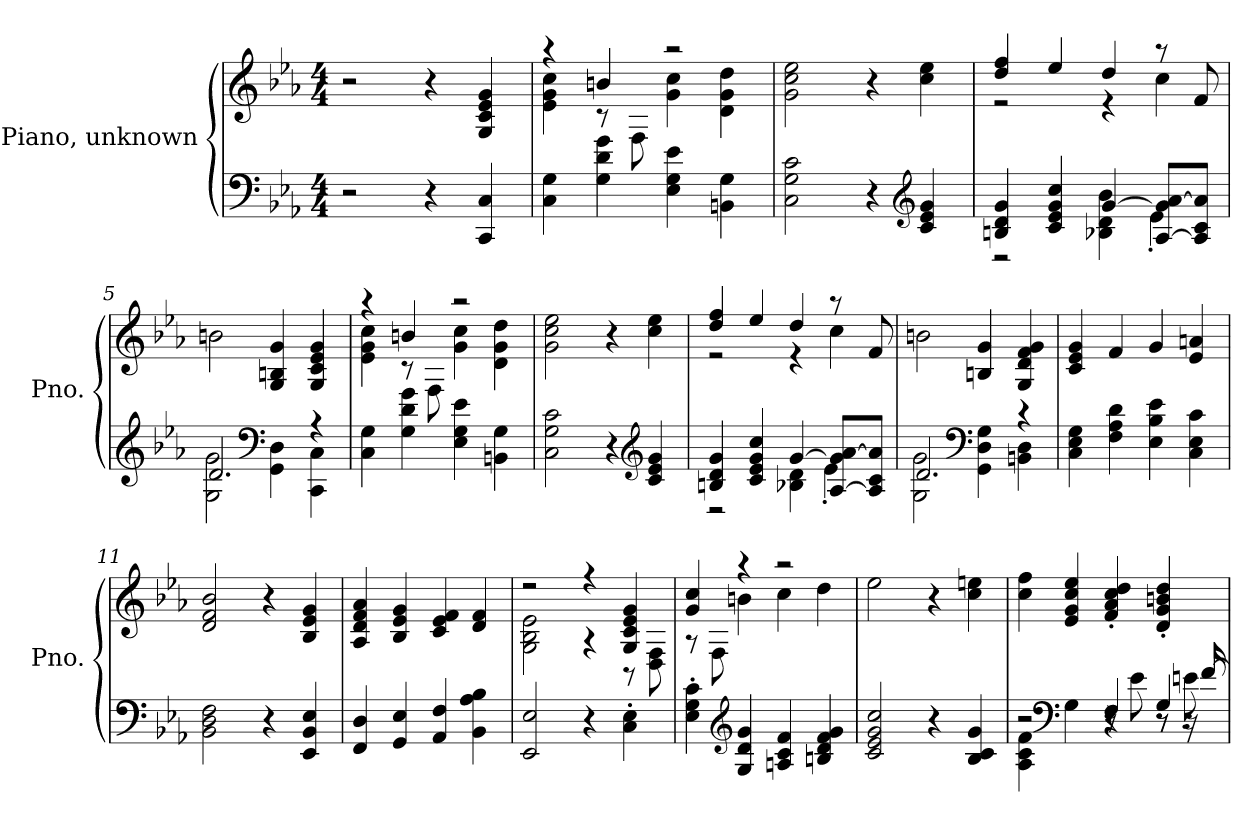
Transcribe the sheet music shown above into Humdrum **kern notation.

**kern	**kern
*part1	*part1
*staff2	*staff1
*I"Piano, unknown	*
*I'Pno.	*
*clefF4	*clefG2
*k[b-e-a-]	*k[b-e-a-]
*M4/4	*M4/4
*MM120	*MM120
=1	=1
2r	2r
4r	4r
4CC/ 4C/	4G/ 4c/ 4e-/ 4g/
=2	=2
*	*^
4C\ 4G\	4r	4e-\ 4g\ 4cc\
4G\ 4d\ 4g\	4bn/	8r
.	.	8F\
4E-\ 4G\ 4e-\	2r	4g\ 4cc\
4BBn\ 4G\	.	4d\ 4g\ 4dd\
*	*v	*v
=3	=3
2C\ 2G\ 2c\	2g\ 2cc\ 2ee-\
4r	4r
*clefG2	*
4c/ 4e-/ 4g/	4cc\ 4ee-\
=4	=4
*^	*^
4Bn/ 4d/ 4g/	2r	4dd/ 4ff/	2r
4c/ 4e-/ 4g/ 4cc/	.	4ee-/	.
[4g/	4B-X\ 4d\ 4b-\	4dd/	4r
[8A-/ 8g/] [8a-/L	4e-'\	8r	4cc\
8A-/] 8c/ 8a-/]J	.	8f/	.
*	*	*v	*v
=5	=5	=5
2.d/	2G\ 2g\	2bn\
*clefF4	*	*
.	4GG\ 4D\	4G/ 4Bn/ 4g/
4r	4CC\ 4C\	4G/ 4c/ 4e-/ 4g/
*v	*v	*
=6	=6
*	*^
4C\ 4G\	4r	4e-\ 4g\ 4cc\
4G\ 4d\ 4g\	4bn/	8r
.	.	8F\
4E-\ 4G\ 4e-\	2r	4g\ 4cc\
4BBn\ 4G\	.	4d\ 4g\ 4dd\
*	*v	*v
!!LO:LB:g=z
=7	=7
2C\ 2G\ 2c\	2g\ 2cc\ 2ee-\
4r	4r
*clefG2	*
4c/ 4e-/ 4g/	4cc\ 4ee-\
=8	=8
*^	*^
4Bn/ 4d/ 4g/	2r	4dd/ 4ff/	2r
4c/ 4e-/ 4g/ 4cc/	.	4ee-/	.
[4g/	4B-X\ 4d\	4dd/	4r
[8A-/ 8g/] [8a-/L	4e-'\	8r	4cc\
8A-/] 8c/ 8a-/]J	.	8f/	.
*	*	*v	*v
=9	=9	=9
2.d/	2G\ 2g\	2bn\
*clefF4	*	*
.	4GG\ 4D\ 4G\	4Bn/ 4g/
4r	4BBn\ 4D\	4G/ 4d/ 4f/ 4g/
*v	*v	*
=10	=10
4C\ 4E-\ 4G\	4c/ 4e-/ 4g/
4F\ 4A-\ 4d\	4f/
4E-\ 4B-\ 4e-\	4g/
4C\ 4E-\ 4c\	4e-/ 4an/
=11	=11
2BB-\ 2D\ 2F\	2d/ 2f/ 2b-/
4r	4r
4EE-/ 4BB-/ 4E-/	4B-/ 4e-/ 4g/
=12	=12
4FF/ 4D/	4A-/ 4d/ 4f/ 4a-/
4GG/ 4E-/	4B-/ 4e-/ 4g/
4AA-/ 4F/	4c/ 4e-/ 4f/
4BB-\ 4A-\ 4B-\	4d/ 4f/
!!LO:LB:g=z
=13	=13
*	*^
2EE-/ 2E-/	2r	2G\ 2B-\ 2e-\
4r	4r	4r
4C\' 4E-\'	4G/ 4c/ 4e-/ 4g/	8r
.	.	8D\ 8F\
=14	=14	=14
4E-\' 4G\' 4c\'	4g/ 4cc/	8r
.	.	8F\
*clefG2	*	*
4G/ 4d/ 4g/	4r	4bn\
4An/ 4c/ 4f/	2r	4cc\
4Bn/ 4d/ 4f/ 4g/	.	4dd\
*	*v	*v
=15	=15
2c/ 2e-/ 2g/ 2cc/	2ee-\
4r	4r
4B-/ 4c/ 4g/	4cc\ 4een\
=16	=16
*^	*
*	*^	*
2r	4A-\ 4c\ 4f\	2r	4cc\ 4ff\
*clefF4	*	*	*
.	4G\	.	4e-/ 4g/ 4cc/ 4ee-/
4r	8r	4F/	4f/' 4a-/' 4cc/' 4dd/'
.	8e-\	.	.
8r	8r	4G/	4d/' 4g/' 4bn/' 4dd/'
16r	8en'\	.	.
[16f/	.	.	.
*v	*v	*v	*
=	=
*-	*-
